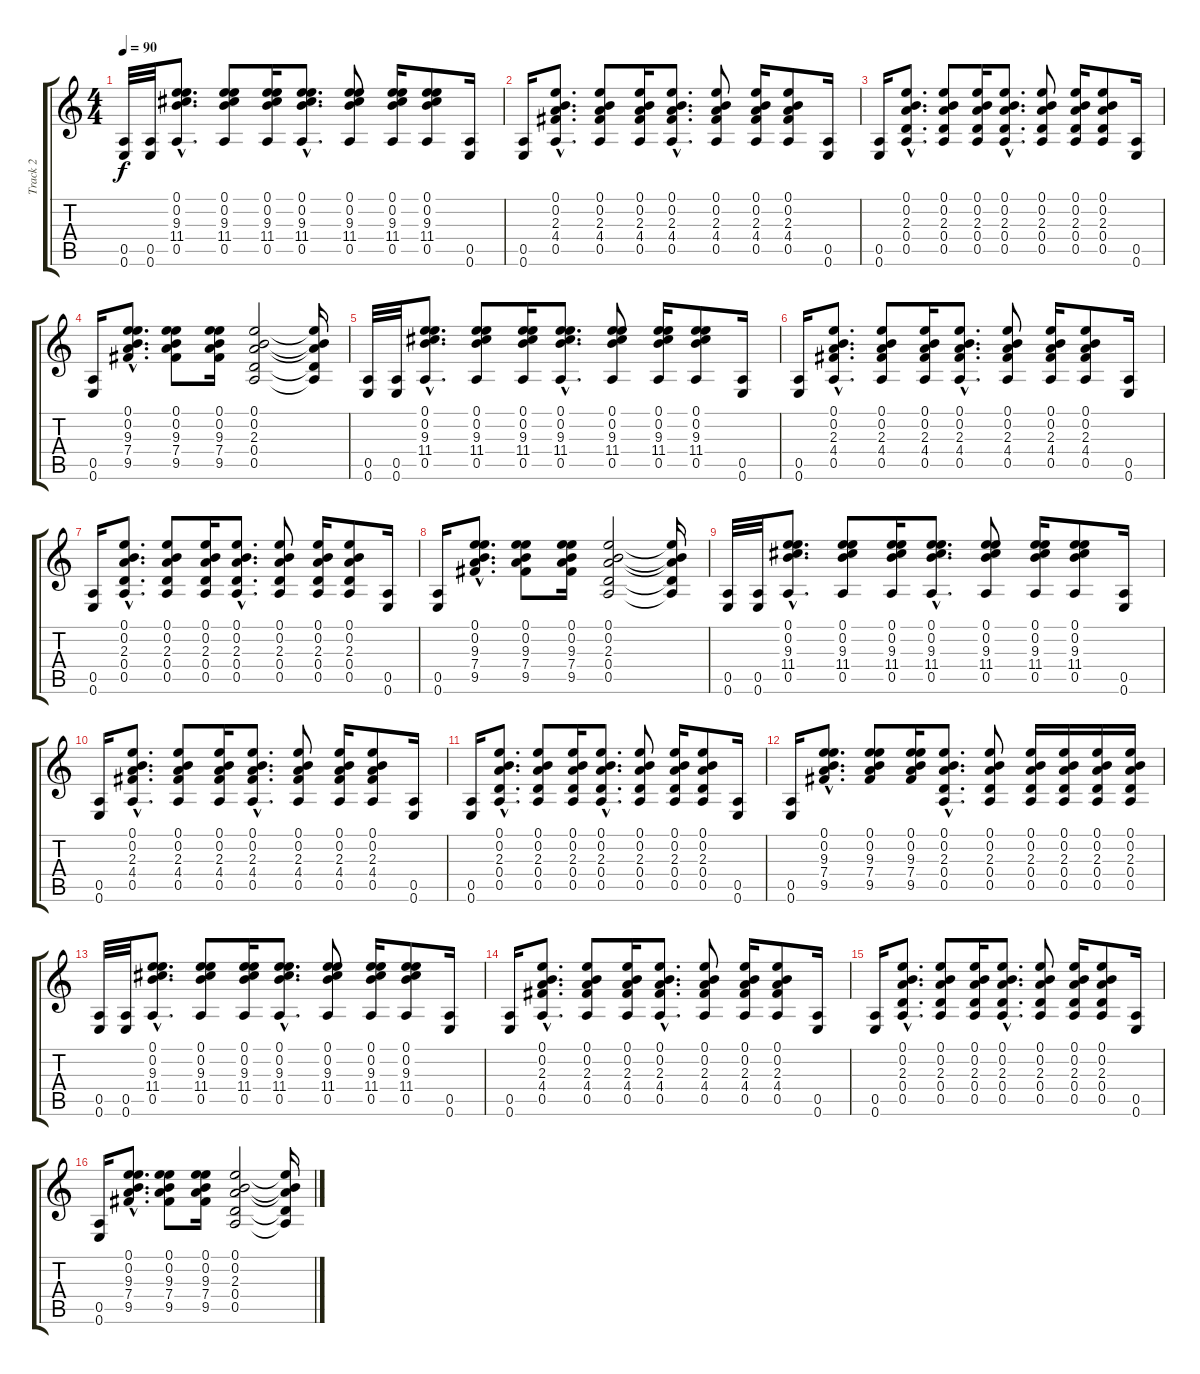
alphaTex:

\track ("Track 2" "Track 2") {instrument acousticguitarsteel}
\staff {score tabs}
\tuning (E4 B3 G3 D3 A2 E2) {hide}
\ts (4 4)
\tempo 90
\clef g2
\ks c
(0.5 0.6).32{dy f} (0.5 0.6).32 (0.1{hac} 0.2{hac} 9.3{hac} 11.4{hac} 0.5{hac}).8{d} (0.1 0.2 9.3 11.4 0.5).8 (0.1 0.2 9.3 11.4 0.5).16 (0.1{hac} 0.2{hac} 9.3{hac} 11.4{hac} 0.5{hac}).8{d} (0.1 0.2 9.3 11.4 0.5).8 (0.1 0.2 9.3 11.4 0.5).16 (0.1 0.2 9.3 11.4 0.5).8 (0.5 0.6).16 |
(0.5 0.6).16 (0.1{hac} 0.2{hac} 2.3{hac} 4.4{hac} 0.5{hac}).8{d} (0.1 0.2 2.3 4.4 0.5).8 (0.1 0.2 2.3 4.4 0.5).16 (0.1{hac} 0.2{hac} 2.3{hac} 4.4{hac} 0.5{hac}).8{d} (0.1 0.2 2.3 4.4 0.5).8 (0.1 0.2 2.3 4.4 0.5).16 (0.1 0.2 2.3 4.4 0.5).8 (0.5 0.6).16 |
(0.5 0.6).16 (0.1{hac} 0.2{hac} 2.3{hac} 0.4{hac} 0.5{hac}).8{d} (0.1 0.2 2.3 0.4 0.5).8 (0.1 0.2 2.3 0.4 0.5).16 (0.1{hac} 0.2{hac} 2.3{hac} 0.4{hac} 0.5{hac}).8{d} (0.1 0.2 2.3 0.4 0.5).8 (0.1 0.2 2.3 0.4 0.5).16 (0.1 0.2 2.3 0.4 0.5).8 (0.5 0.6).16 |
(0.5 0.6).16 (0.1{hac} 0.2{hac} 9.3{hac} 7.4{hac} 9.5{hac}).8{d} (0.1 0.2 9.3 7.4 9.5).8 (0.1 0.2 9.3 7.4 9.5).16 (0.1 0.2 2.3 0.4 0.5).2 (0.1{t} 0.2{t} 2.3{t} 0.4{t} 0.5{t}).16 |
(0.5 0.6).32 (0.5 0.6).32 (0.1{hac} 0.2{hac} 9.3{hac} 11.4{hac} 0.5{hac}).8{d} (0.1 0.2 9.3 11.4 0.5).8 (0.1 0.2 9.3 11.4 0.5).16 (0.1{hac} 0.2{hac} 9.3{hac} 11.4{hac} 0.5{hac}).8{d} (0.1 0.2 9.3 11.4 0.5).8 (0.1 0.2 9.3 11.4 0.5).16 (0.1 0.2 9.3 11.4 0.5).8 (0.5 0.6).16 |
(0.5 0.6).16 (0.1{hac} 0.2{hac} 2.3{hac} 4.4{hac} 0.5{hac}).8{d} (0.1 0.2 2.3 4.4 0.5).8 (0.1 0.2 2.3 4.4 0.5).16 (0.1{hac} 0.2{hac} 2.3{hac} 4.4{hac} 0.5{hac}).8{d} (0.1 0.2 2.3 4.4 0.5).8 (0.1 0.2 2.3 4.4 0.5).16 (0.1 0.2 2.3 4.4 0.5).8 (0.5 0.6).16 |
(0.5 0.6).16 (0.1{hac} 0.2{hac} 2.3{hac} 0.4{hac} 0.5{hac}).8{d} (0.1 0.2 2.3 0.4 0.5).8 (0.1 0.2 2.3 0.4 0.5).16 (0.1{hac} 0.2{hac} 2.3{hac} 0.4{hac} 0.5{hac}).8{d} (0.1 0.2 2.3 0.4 0.5).8 (0.1 0.2 2.3 0.4 0.5).16 (0.1 0.2 2.3 0.4 0.5).8 (0.5 0.6).16 |
(0.5 0.6).16 (0.1{hac} 0.2{hac} 9.3{hac} 7.4{hac} 9.5{hac}).8{d} (0.1 0.2 9.3 7.4 9.5).8 (0.1 0.2 9.3 7.4 9.5).16 (0.1 0.2 2.3 0.4 0.5).2 (0.1{t} 0.2{t} 2.3{t} 0.4{t} 0.5{t}).16 |
(0.5 0.6).32 (0.5 0.6).32 (0.1{hac} 0.2{hac} 9.3{hac} 11.4{hac} 0.5{hac}).8{d} (0.1 0.2 9.3 11.4 0.5).8 (0.1 0.2 9.3 11.4 0.5).16 (0.1{hac} 0.2{hac} 9.3{hac} 11.4{hac} 0.5{hac}).8{d} (0.1 0.2 9.3 11.4 0.5).8 (0.1 0.2 9.3 11.4 0.5).16 (0.1 0.2 9.3 11.4 0.5).8 (0.5 0.6).16 |
(0.5 0.6).16 (0.1{hac} 0.2{hac} 2.3{hac} 4.4{hac} 0.5{hac}).8{d} (0.1 0.2 2.3 4.4 0.5).8 (0.1 0.2 2.3 4.4 0.5).16 (0.1{hac} 0.2{hac} 2.3{hac} 4.4{hac} 0.5{hac}).8{d} (0.1 0.2 2.3 4.4 0.5).8 (0.1 0.2 2.3 4.4 0.5).16 (0.1 0.2 2.3 4.4 0.5).8 (0.5 0.6).16 |
(0.5 0.6).16 (0.1{hac} 0.2{hac} 2.3{hac} 0.4{hac} 0.5{hac}).8{d} (0.1 0.2 2.3 0.4 0.5).8 (0.1 0.2 2.3 0.4 0.5).16 (0.1{hac} 0.2{hac} 2.3{hac} 0.4{hac} 0.5{hac}).8{d} (0.1 0.2 2.3 0.4 0.5).8 (0.1 0.2 2.3 0.4 0.5).16 (0.1 0.2 2.3 0.4 0.5).8 (0.5 0.6).16 |
(0.5 0.6).16 (0.1{hac} 0.2{hac} 9.3{hac} 7.4{hac} 9.5{hac}).8{d} (0.1 0.2 9.3 7.4 9.5).8 (0.1 0.2 9.3 7.4 9.5).16 (0.1{hac} 0.2{hac} 2.3{hac} 0.4{hac} 0.5{hac}).8{d} (0.1 0.2 2.3 0.4 0.5).8 (0.1 0.2 2.3 0.4 0.5).16 (0.1 0.2 2.3 0.4 0.5).16 (0.1 0.2 2.3 0.4 0.5).16 (0.1 0.2 2.3 0.4 0.5).16 |
(0.5 0.6).32 (0.5 0.6).32 (0.1{hac} 0.2{hac} 9.3{hac} 11.4{hac} 0.5{hac}).8{d} (0.1 0.2 9.3 11.4 0.5).8 (0.1 0.2 9.3 11.4 0.5).16 (0.1{hac} 0.2{hac} 9.3{hac} 11.4{hac} 0.5{hac}).8{d} (0.1 0.2 9.3 11.4 0.5).8 (0.1 0.2 9.3 11.4 0.5).16 (0.1 0.2 9.3 11.4 0.5).8 (0.5 0.6).16 |
(0.5 0.6).16 (0.1{hac} 0.2{hac} 2.3{hac} 4.4{hac} 0.5{hac}).8{d} (0.1 0.2 2.3 4.4 0.5).8 (0.1 0.2 2.3 4.4 0.5).16 (0.1{hac} 0.2{hac} 2.3{hac} 4.4{hac} 0.5{hac}).8{d} (0.1 0.2 2.3 4.4 0.5).8 (0.1 0.2 2.3 4.4 0.5).16 (0.1 0.2 2.3 4.4 0.5).8 (0.5 0.6).16 |
(0.5 0.6).16 (0.1{hac} 0.2{hac} 2.3{hac} 0.4{hac} 0.5{hac}).8{d} (0.1 0.2 2.3 0.4 0.5).8 (0.1 0.2 2.3 0.4 0.5).16 (0.1{hac} 0.2{hac} 2.3{hac} 0.4{hac} 0.5{hac}).8{d} (0.1 0.2 2.3 0.4 0.5).8 (0.1 0.2 2.3 0.4 0.5).16 (0.1 0.2 2.3 0.4 0.5).8 (0.5 0.6).16 |
(0.5 0.6).16 (0.1{hac} 0.2{hac} 9.3{hac} 7.4{hac} 9.5{hac}).8{d} (0.1 0.2 9.3 7.4 9.5).8 (0.1 0.2 9.3 7.4 9.5).16 (0.1 0.2 2.3 0.4 0.5).2 (0.1{t} 0.2{t} 2.3{t} 0.4{t} 0.5{t}).16
